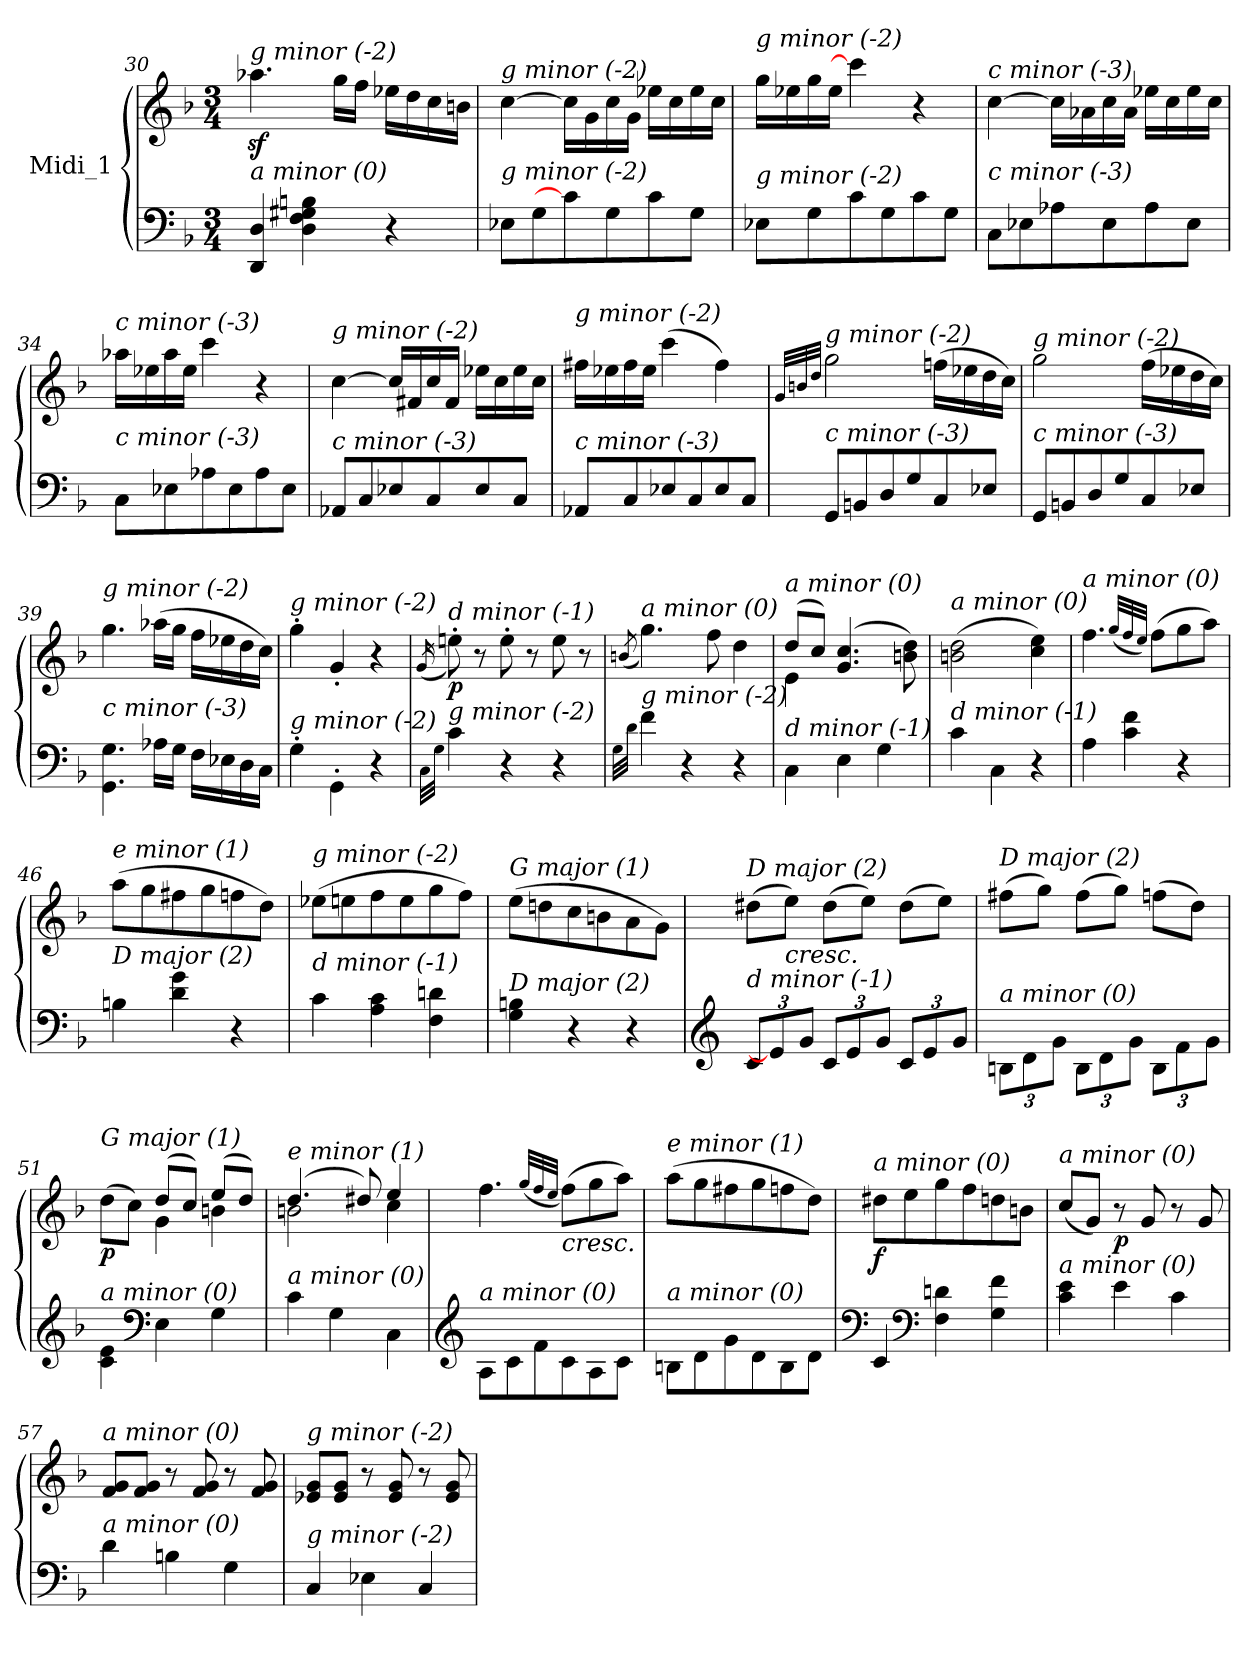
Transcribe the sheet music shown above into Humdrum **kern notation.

**kern	**kern	**dynam
*part1	*part1	*part1
*staff2	*staff1	*staff1/2
*I"Midi_1	*	*
*clefF4	*clefG2	*
*k[b-]	*k[b-]	*
*F:	*F:	*
*M3/4	*M3/4	*
=30	=30	=30
!	!LO:TX:i:t=g minor (-2)	!
!LO:TX:i:t=a minor (0)	!	!
4DD/ 4D/	4.aa-Xz<\	.
4D\ 4F\ 4G#Xi\ 4Bn\	.	.
.	16gg\LL	.
.	16ff\JJ	.
4r	16ee-X\LL	.
.	16dd\	.
.	16cc\	.
.	16bn\JJ	.
!!LO:LB:g=z
=31	=31	=31
!	!LO:TX:i:t=g minor (-2)	!
!LO:TX:i:t=g minor (-2)	!	!
8E-X\L	[4cc\	.
8G\	.	.
8c\]	16cc\LL]	.
.	16g\	.
8G\	16cc\	.
.	16g\JJ	.
8c\	16ee-X\LL	.
.	16cc\	.
8G\J	16ee-\	.
.	16cc\JJ	.
=32	=32	=32
!	!LO:TX:i:t=g minor (-2)	!
!LO:TX:i:t=g minor (-2)	!	!
8E-X\L	16gg\LL	.
.	16ee-X\	.
8G\	16gg\	.
.	16ee-\JJ	.
8c\	4ccc\]	.
8G\	.	.
8c\	4r	.
8G\J	.	.
=33	=33	=33
!	!LO:TX:i:t=c minor (-3)	!
!LO:TX:i:t=c minor (-3)	!	!
8C\L	[4cc\	.
8E-X\	.	.
8A-X\	16cc\LL]	.
.	16a-X\	.
8E-\	16cc\	.
.	16a-\JJ	.
8A-\	16ee-X\LL	.
.	16cc\	.
8E-\J	16ee-\	.
.	16cc\JJ	.
=34	=34	=34
!	!LO:TX:i:t=c minor (-3)	!
!LO:TX:i:t=c minor (-3)	!	!
8C\L	16aa-X\LL	.
.	16ee-X\	.
8E-X\	16aa-\	.
.	16ee-\JJ	.
8A-X\	4ccc\	.
8E-\	.	.
8A-\	4r	.
8E-\J	.	.
!!LO:PB:g=z
=35	=35	=35
!	!LO:TX:i:t=g minor (-2)	!
!LO:TX:i:t=c minor (-3)	!	!
8AA-X/L	[4cc\	.
8C/	.	.
8E-X/	16cc/LL]	.
.	16f#X/	.
8C/	16cc/	.
.	16f#/JJ	.
8E-/	16ee-X\LL	.
.	16cc\	.
8C/J	16ee-\	.
.	16cc\JJ	.
=36	=36	=36
!	!LO:TX:i:t=g minor (-2)	!
!LO:TX:i:t=c minor (-3)	!	!
8AA-X/L	16ff#X\LL	.
.	16ee-X\	.
8C/	16ff#\	.
.	16ee-\JJ	.
8E-X/	(>4ccc\	.
8C/	.	.
8E-/	4ff#\)	.
8C/J	.	.
=37	=37	=37
.	32qg/LLL	.
.	32qbn/	.
.	32qdd/JJJ	.
!	!LO:TX:i:t=g minor (-2)	!
!LO:TX:i:t=c minor (-3)	!	!
8GG/L	2gg\	.
8BBn/	.	.
8D/	.	.
8G/	.	.
8C/	(>16ffnj\LL	.
.	16ee-X\	.
8E-X/J	16dd\	.
.	16cc\JJ)	.
=38	=38	=38
!	!LO:TX:i:t=g minor (-2)	!
!LO:TX:i:t=c minor (-3)	!	!
8GG/L	2gg\	.
8BBn/	.	.
8D/	.	.
8G/	.	.
8C/	(>16ff\LL	.
.	16ee-X\	.
8E-X/J	16dd\	.
.	16cc\JJ)	.
!!LO:LB:g=z
=39	=39	=39
*^	*	*
!	!	!LO:TX:i:t=g minor (-2)	!
!LO:TX:i:t=c minor (-3)	!	!	!
2ryy	4.GG\ 4.G\	4.gg\	.
.	16A-X\LL	(>16aa-X\LL	.
.	16G\JJ	16gg\JJ	.
4ryy	16F\LL	16ff\LL	.
.	16E-X\	16ee-X\	.
.	16D\	16dd\	.
.	16C\JJ	16cc\JJ)	.
=40	=40	=40	=40
!	!	!LO:TX:i:t=g minor (-2)	!
!LO:TX:i:t=g minor (-2)	!	!	!
2ryy	4G'\	4gg'\	.
.	4GG'\	4g'/	.
4ryy	4r	4r	.
=41	=41	=41	=41
.	32qC\LLL	.	.
.	32qG\JJJ	(16qg/	.
!	!	!LO:TX:i:t=d minor (-1)	!
!LO:TX:i:t=g minor (-2)	!	!	!
!	!	!	!LO:DY:b
2ryy	4c\	8eenj'\)	p
.	.	8r	.
.	4r	8ee'\	.
.	.	8r	.
4ryy	4r	8ee\	.
.	.	8r	.
=42	=42	=42	=42
.	32qG\LLL	.	.
.	32qd\JJJ	(8qbn/	.
!	!	!LO:TX:i:t=a minor (0)	!
!LO:TX:i:t=g minor (-2)	!	!	!
2ryy	4f\	4.gg\)	.
.	4r	.	.
.	.	8ff\	.
4ryy	4r	4dd\	.
=43	=43	=43	=43
*	*	*^	*
!	!	!LO:TX:i:t=a minor (0)	!	!
!LO:TX:i:t=d minor (-1)	!	!	!	!
4ryy	4C\	(8dd/L	4e\	.
.	.	8cc/J)	.	.
4ryy	4E\	(>4.g/ 4.cc/	2ryy	.
4ryy	4G\	.	.	.
.	.	8bn\ 8dd\)	.	.
*	*	*v	*v	*
=44	=44	=44	=44
!	!	!LO:TX:i:t=a minor (0)	!
!LO:TX:i:t=d minor (-1)	!	!	!
2ryy	4c\	(>2bn\ 2dd\	.
.	4C\	.	.
4ryy	4r	4cc\ 4ee\)	.
!!LO:LB:g=z
=45	=45	=45	=45
!	!	!LO:TX:i:t=a minor (0)	!
!LO:TX:i:t=d minor (-1)	!	!	!
*v	*v	*	*
4A\	4.ff\	.
4c\ 4f\	.	.
.	(32qgg/LLL	.
.	32qff/	.
.	32qee/JJJ)	.
.	(>8ff\L	.
4r	8gg\	.
.	8aa\J)	.
=46	=46	=46
!	!LO:TX:i:t=e minor (1)	!
!LO:TX:i:t=D major (2)	!	!
4Bn\	(>8aa\L	.
.	8gg\	.
4d\ 4g\	8ff#X\	.
.	8gg\	.
4r	8ffn\	.
.	8dd\J)	.
=47	=47	=47
!	!LO:TX:i:t=g minor (-2)	!
!LO:TX:i:t=d minor (-1)	!	!
4c\	(>8ee-Xi\L	.
.	8ee\	.
4A\ 4c\	8ff\	.
.	8ee\	.
4F\ 4dnj\	8gg\	.
.	8ff\J)	.
=48	=48	=48
!	!LO:TX:i:t=G major (1)	!
!LO:TX:i:t=D major (2)	!	!
4G\ 4Bn\	(>8ee\L	.
.	8ddnj\	.
4r	8cc\	.
.	8bn\	.
4r	8a\	.
.	8g\J)	.
=49	=49	=49
*clefG2	*	*
*Xbrackettup	*	*
!	!LO:TX:i:t=D major (2)	!
!LO:TX:i:t=d minor (-1)	!	!
12c/L	(>8dd#X\L	.
12e/]	.	.
!	!LO:TX:b:i:t=cresc.	!
.	8ee\J)	.
12g/J	.	.
12c/L	(>8dd#\L	.
12e/	.	.
.	8ee\J)	.
12g/J	.	.
12c/L	(>8dd#\L	.
12e/	.	.
.	8ee\J)	.
12g/J	.	.
!!LO:PB:g=z
=50	=50	=50
*^	*	*
!	!	!LO:TX:i:t=D major (2)	!
!LO:TX:i:t=a minor (0)	!	!	!
2ryy	12Bn\L	(>8ff#X\L	.
.	12d\	.	.
.	.	8gg\J)	.
.	12g\J	.	.
.	12B\L	(>8ff#\L	.
.	12d\	.	.
.	.	8gg\J)	.
.	12g\J	.	.
4ryy	12B\L	(>8ffn\L	.
.	12f\	.	.
.	.	8dd\J)	.
.	12g\J	.	.
=51	=51	=51	=51
*	*	*^	*
!	!	!LO:TX:i:t=G major (1)	!	!
!LO:TX:i:t=a minor (0)	!	!	!	!
!	!	!	!	!LO:DY:b
4ryy	4c\ 4e\	(>8dd\L	4ryy	p
.	.	8cc\J)	.	.
*clefF4	*	*	*	*
2ryy	4E\	(>8dd/L	4g\	.
.	.	8cc/J)	.	.
.	4G\	(>8ee/L	4bn\	.
.	.	8dd/J)	.	.
*v	*v	*	*	*
=52	=52	=52	=52
!	!LO:TX:i:t=e minor (1)	!	!
!LO:TX:i:t=a minor (0)	!	!	!
4c\	(>4.dd/	2bn\	.
4G\	.	.	.
.	8dd#X/)	.	.
4C\	4ee/	4cc\	.
*	*v	*v	*
=53	=53	=53
*clefG2	*	*
*^	*^	*
!	!	!LO:TX:i:t=a minor (0)	!	!
!LO:TX:i:t=a minor (0)	!	!	!	!
*	*	*v	*v	*
2ryy	8A\L	4.ff\	.
.	8c\	.	.
.	8f\	.	.
.	.	(32qgg/LLL	.
.	.	32qff/	.
.	.	32qee/JJJ	.
!	!	!LO:TX:b:i:t=cresc.	!
.	8c\	(>8ff\L)	.
4ryy	8A\	8gg\	.
.	8c\J	8aa\J)	.
=54	=54	=54	=54
!	!	!LO:TX:i:t=e minor (1)	!
!LO:TX:i:t=a minor (0)	!	!	!
2ryy	8Bn\L	(>8aa\L	.
.	8d\	8gg\	.
.	8g\	8ff#X\	.
.	8d\	8gg\	.
4ryy	8B\	8ffn\	.
.	8d\J	8dd\J)	.
!!LO:LB:g=z
=55	=55	=55	=55
!	!	!LO:TX:i:t=a minor (0)	!
!LO:TX:i:t=a minor (0)	!	!	!
!	!	!	!LO:DY:b
*v	*v	*	*
4c/	8dd#X\L	f
.	8ee\	.
*clefF4	*	*
4F\ 4dnj\	8gg\	.
.	8ff\	.
4G\ 4f\	8ddn\	.
.	8bn\J	.
=56	=56	=56
!	!LO:TX:i:t=a minor (0)	!
!LO:TX:i:t=a minor (0)	!	!
4c\ 4e\	(8cc/L	.
.	8g/J)	.
!	!	!LO:DY:b
4e\	8r	p
.	8g/	.
4c\	8r	.
.	8g/	.
=57	=57	=57
!	!LO:TX:i:t=a minor (0)	!
!LO:TX:i:t=a minor (0)	!	!
4d\	8f/ 8g/L	.
.	8f/ 8g/J	.
4Bn\	8r	.
.	8f/ 8g/	.
4G\	8r	.
.	8f/ 8g/	.
=58	=58	=58
!	!LO:TX:i:t=g minor (-2)	!
!LO:TX:i:t=g minor (-2)	!	!
4C/	8e-X/ 8g/L	.
.	8e-/ 8g/J	.
4E-X\	8r	.
.	8e-/ 8g/	.
4C/	8r	.
.	8e-/ 8g/	.
=	=	=
*-	*-	*-
